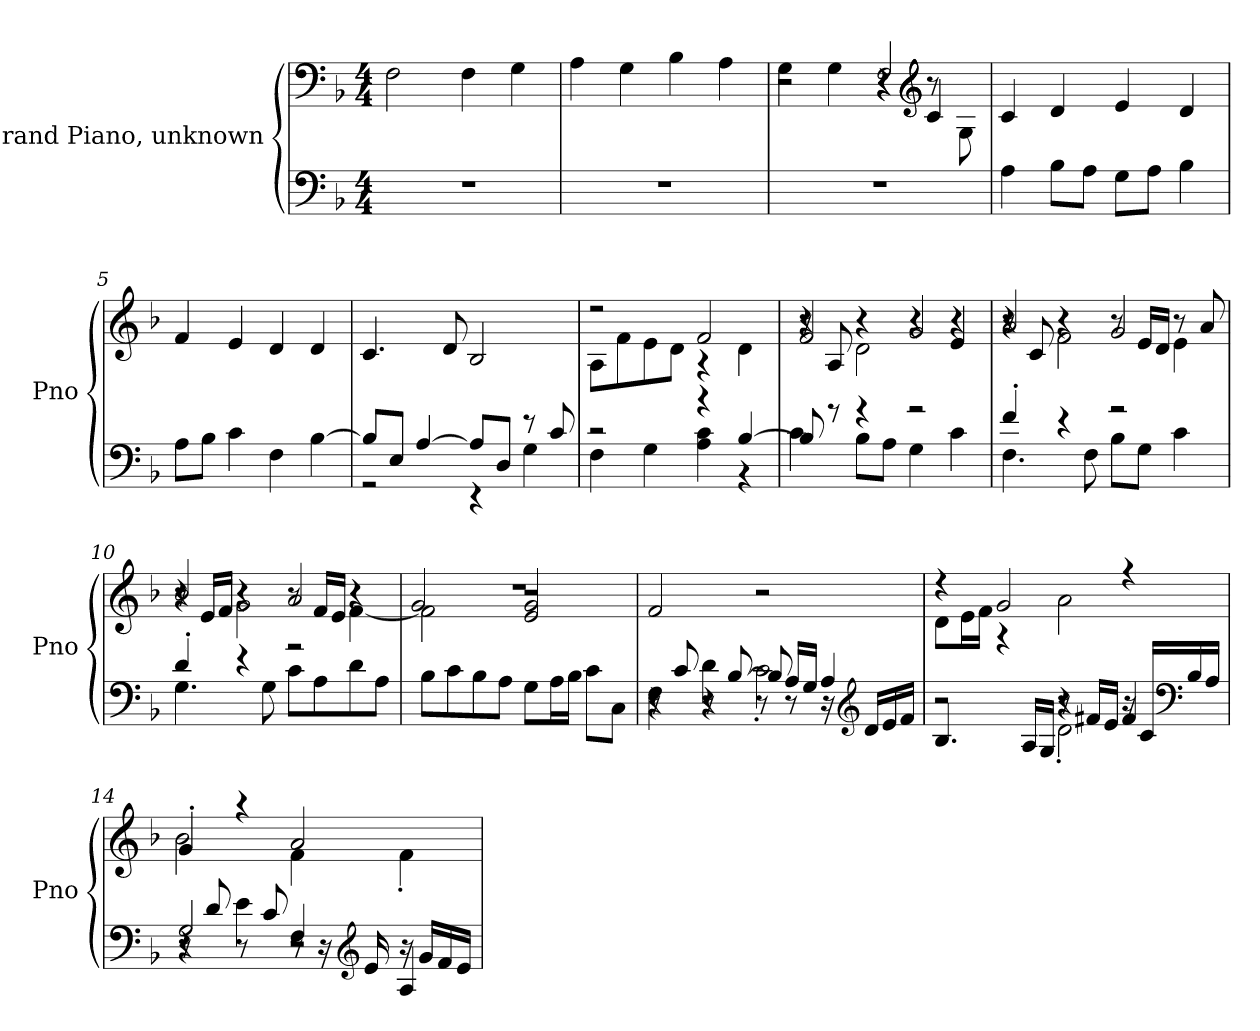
**kern	**kern
*part1	*part1
*staff2	*staff1
*I"Grand Piano, unknown	*
*I'Pno	*
*clefF4	*clefF4
*k[b-]	*k[b-]
*M4/4	*M4/4
*MM120	*MM120
=1	=1
1r	2F\
.	4F\
.	4G\
=2	=2
1r	4A\
.	4G\
.	4B-\
.	4A\
=3	=3
*	*^
*	*	*^
1r	2r	4G\	2r
.	.	4G\	.
.	4r	4r	2F/
*	*clefG2	*	*
.	4c/	8r	.
.	.	8G\	.
*	*v	*v	*v
=4	=4
4A\	4c/
8B-\L	4d/
8A\J	.
8G\L	4e/
8A\J	.
4B-\	4d/
=5	=5
8A\L	4f/
8B-\J	.
4c\	4e/
4F\	4d/
[4B-\	4d/
=6	=6
*^	*
8B-/L]	2r	4.c/
8E/J	.	.
[4A/	.	.
.	.	8d/
8A/L]	4r	2B-/
8D/J	.	.
8r	4G\	.
8c/	.	.
=7	=7	=7
*	*	*^
2r	4F\	2r	8A\L
.	.	.	8f\
.	4G\	.	8e\
.	.	.	8d\J
4r	4A\ 4c\	2f/	4r
[4B-/	4r	.	4d\
!!LO:LB:g=z
=8	=8	=8	=8
*	*	*	*^
8B-/]	4c\	2f/	4r	8r
8r	.	.	.	8A/
4r	8B-\L	.	2d\	4r
.	8A\J	.	.	.
2r	4G\	2g/	.	4r
.	4c\	.	4r	4e/
=9	=9	=9	=9	=9
4f'/	4.F\	2a/	4r	8r
.	.	.	.	8c/
4r	.	.	2f\	4r
.	8F\	.	.	.
2r	8B-\L	2g/	.	8r
.	8G\J	.	.	16e/LL
.	.	.	.	16d/JJ
.	4c\	.	4e\	8r
.	.	.	.	8a/
=10	=10	=10	=10	=10
4d'/	4.G\	2b-/	4r	8r
.	.	.	.	16e/LL
.	.	.	.	16f/JJ
4r	.	.	2g\	4r
.	8G\	.	.	.
2r	8c\L	2a/	.	8r
.	8A\	.	.	16f/LL
.	.	.	.	16e/JJ
.	8d\	.	[4f\	4r
.	8A\J	.	.	.
*v	*v	*	*	*
=11	=11	=11	=11
8B-\L	1r	2f\]	2g/
8c\	.	.	.
8B-\	.	.	.
8A\J	.	.	.
8G\L	.	2r	2e/ 2g/
16A\L	.	.	.
16B-\JJ	.	.	.
8c\L	.	.	.
8C\J	.	.	.
*	*v	*v	*v
!!LO:LB:g=z
=12	=12
*^	*
*	*^	*
8r	4F\	4r	2f/
8c/	.	.	.
4r	4d\	8r	.
.	.	[8B-/	.
8r	2c'\	8B-/]	2r
16A/LL	.	8r	.
16G/JJ	.	.	.
16r	.	4A/	.
*clefG2	*	*	*
16d/LL	.	.	.
16e/	.	.	.
16f/JJ	.	.	.
=13	=13	=13	=13
*	*	*	*^
2r	2r	4.B-/	4r	8d\L
.	.	.	.	16e\L
.	.	.	.	16f\JJ
.	.	.	2g/	4r
.	.	16A/LL	.	.
.	.	16G/JJ	.	.
4r	2d'\	8r	.	2a\
.	.	16f#X/LL	.	.
.	.	16e/JJ	.	.
4f#/	.	16r	4r	.
.	.	16c/LL	.	.
*clefF4	*	*	*	*
.	.	16B-/	.	.
.	.	16A/JJ	.	.
!!LO:LB:g=z	!!
=14	=14	=14	=14	=14
8r	4r	2G/	4g'/	2b-\
8d/	.	.	.	.
8r	4e\	.	4r	.
8c/	.	.	.	.
8r	2r	4F/	2a/	4f\
16r	.	.	.	.
*clefG2	*	*	*	*
16e/	.	.	.	.
16r	.	4A/	.	4f'\
16g/LL	.	.	.	.
16f/	.	.	.	.
16e/JJ	.	.	.	.
*v	*v	*v	*	*
*	*v	*v
=	=
*-	*-
